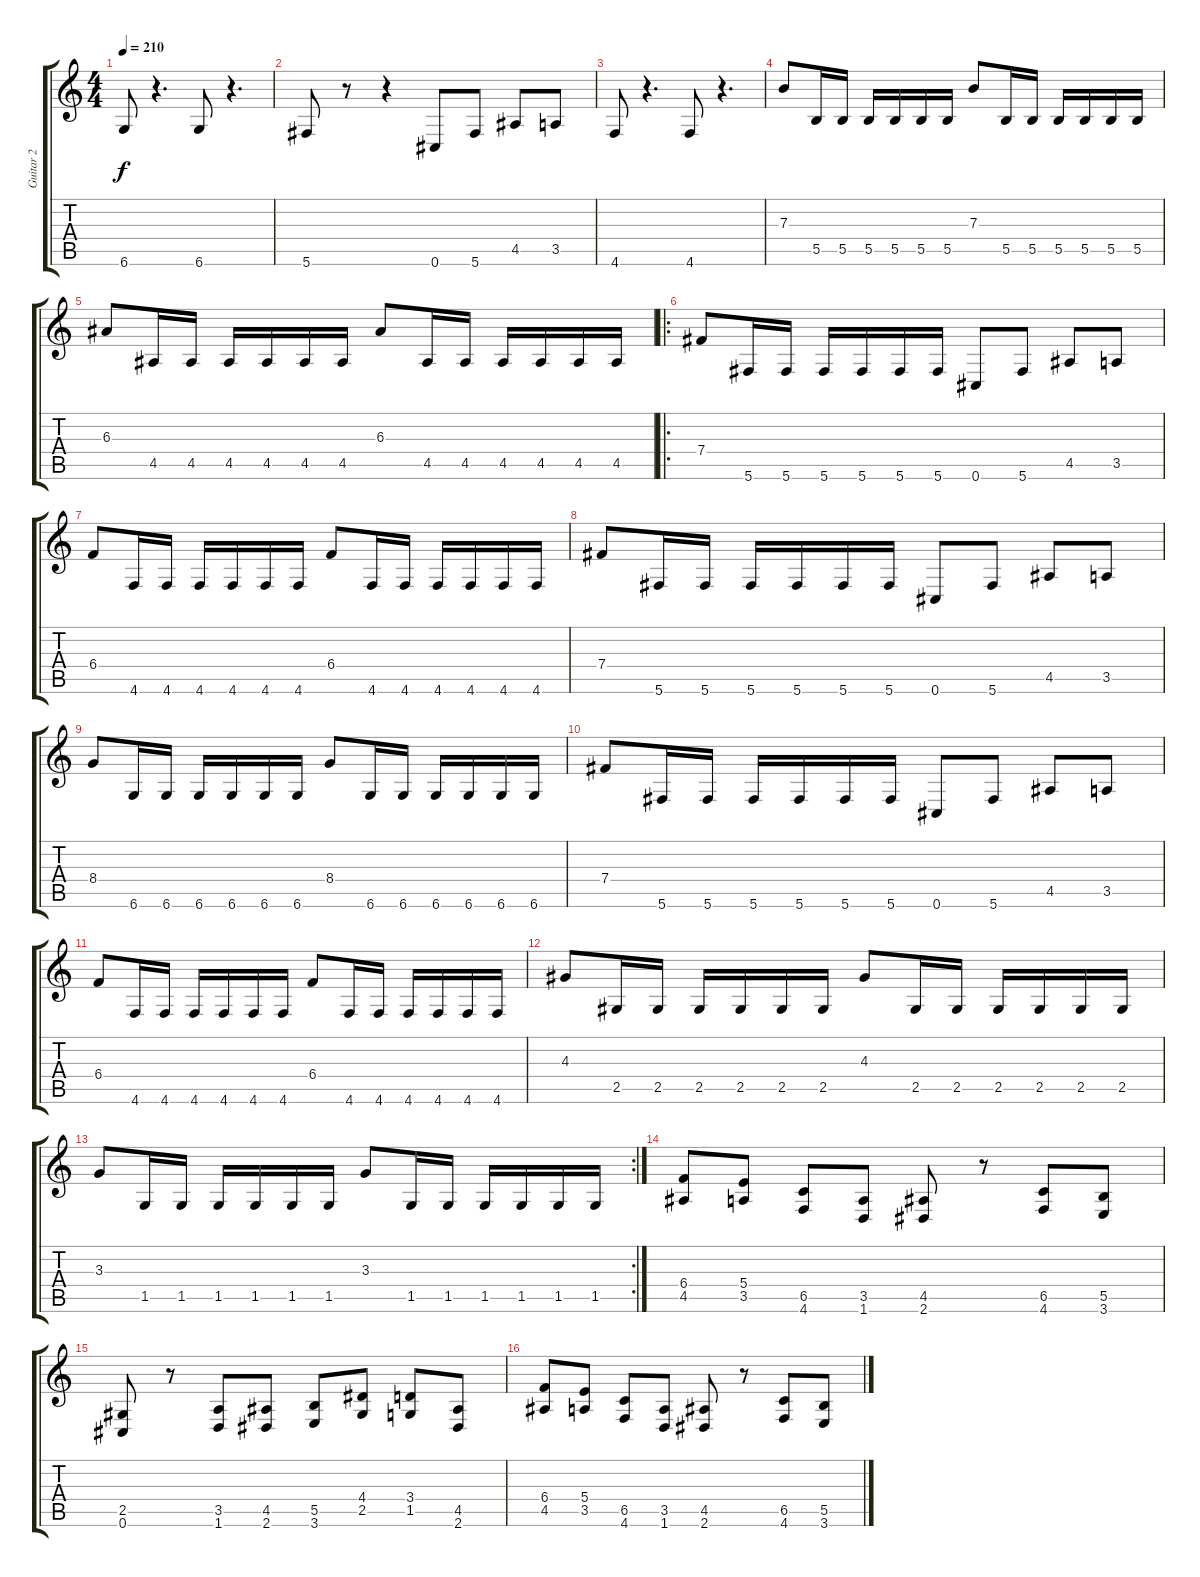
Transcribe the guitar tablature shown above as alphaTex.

\track ("Guitar 2" "Guitar 2") {instrument distortionguitar}
\staff {score tabs}
\tuning (Db4 Ab3 E3 B2 Gb2 Db2) {hide}
\ts (4 4)
\tempo 210
\clef g2
\ks c
6.6.8{dy f} r.4{d} 6.6.8 r.4{d} |
5.6.8 r.8 r.4 0.6.8 5.6.8 4.5.8 3.5.8 |
4.6.8 r.4{d} 4.6.8 r.4{d} |
7.3.8 5.5.16 5.5.16 5.5.16 5.5.16 5.5.16 5.5.16 7.3.8 5.5.16 5.5.16 5.5.16 5.5.16 5.5.16 5.5.16 |
6.3.8 4.5.16 4.5.16 4.5.16 4.5.16 4.5.16 4.5.16 6.3.8 4.5.16 4.5.16 4.5.16 4.5.16 4.5.16 4.5.16 |
\ro
7.4.8 5.6.16 5.6.16 5.6.16 5.6.16 5.6.16 5.6.16 0.6.8 5.6.8 4.5.8 3.5.8 |
6.4.8 4.6.16 4.6.16 4.6.16 4.6.16 4.6.16 4.6.16 6.4.8 4.6.16 4.6.16 4.6.16 4.6.16 4.6.16 4.6.16 |
7.4.8 5.6.16 5.6.16 5.6.16 5.6.16 5.6.16 5.6.16 0.6.8 5.6.8 4.5.8 3.5.8 |
8.4.8 6.6.16 6.6.16 6.6.16 6.6.16 6.6.16 6.6.16 8.4.8 6.6.16 6.6.16 6.6.16 6.6.16 6.6.16 6.6.16 |
7.4.8 5.6.16 5.6.16 5.6.16 5.6.16 5.6.16 5.6.16 0.6.8 5.6.8 4.5.8 3.5.8 |
6.4.8 4.6.16 4.6.16 4.6.16 4.6.16 4.6.16 4.6.16 6.4.8 4.6.16 4.6.16 4.6.16 4.6.16 4.6.16 4.6.16 |
4.3.8 2.5.16 2.5.16 2.5.16 2.5.16 2.5.16 2.5.16 4.3.8 2.5.16 2.5.16 2.5.16 2.5.16 2.5.16 2.5.16 |
\rc 2
3.3.8 1.5.16 1.5.16 1.5.16 1.5.16 1.5.16 1.5.16 3.3.8 1.5.16 1.5.16 1.5.16 1.5.16 1.5.16 1.5.16 |
(6.4 4.5).8 (5.4 3.5).8 (6.5 4.6).8 (3.5 1.6).8 (4.5 2.6).8 r.8 (6.5 4.6).8 (5.5 3.6).8 |
(2.5 0.6).8 r.8 (3.5 1.6).8 (4.5 2.6).8 (5.5 3.6).8 (4.4 2.5).8 (3.4 1.5).8 (4.5 2.6).8 |
(6.4 4.5).8 (5.4 3.5).8 (6.5 4.6).8 (3.5 1.6).8 (4.5 2.6).8 r.8 (6.5 4.6).8 (5.5 3.6).8
